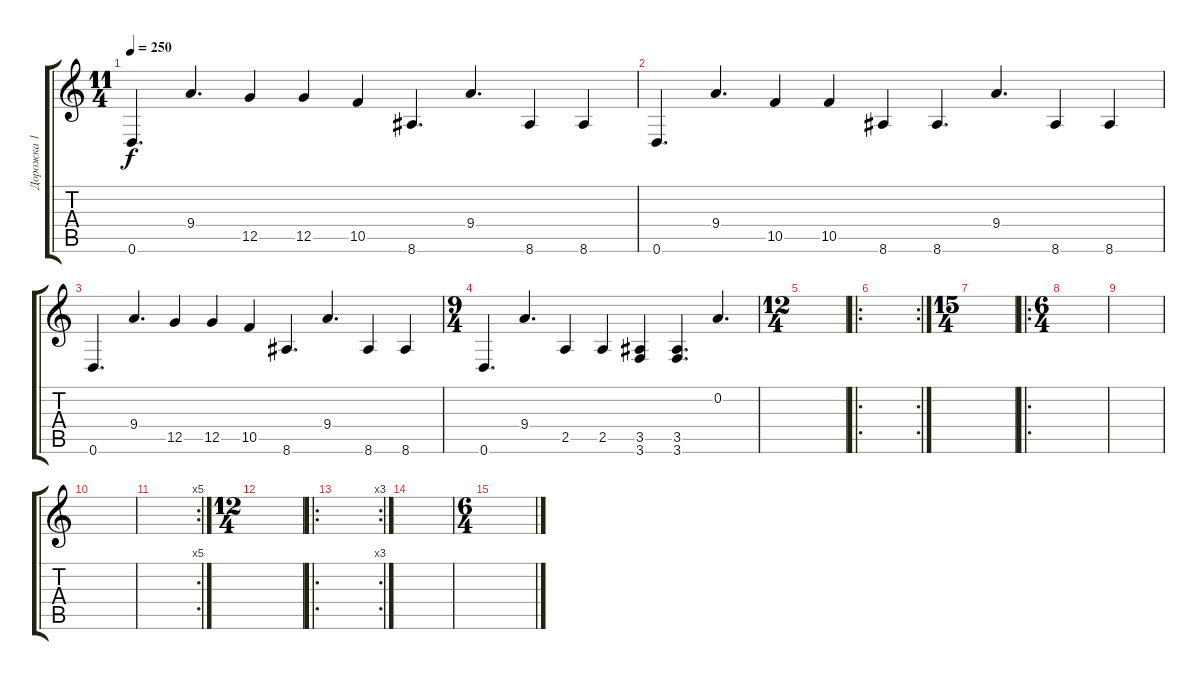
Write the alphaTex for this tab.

\track ("Дорожка 1" "Дорожка 1") {instrument electricguitarjazz}
\staff {score tabs}
\tuning (D4 A3 F3 C3 G2 D2) {hide}
\ts (11 4)
\tempo 250
\clef g2
\ks c
0.6.4{d dy f instrument electricguitarjazz} 9.4.4{d} 12.5.4 12.5.4 10.5.4 8.6.4{d} 9.4.4{d} 8.6.4 8.6.4 |
0.6.4{d} 9.4.4{d} 10.5.4 10.5.4 8.6.4 8.6.4{d} 9.4.4{d} 8.6.4 8.6.4 |
0.6.4{d} 9.4.4{d} 12.5.4 12.5.4 10.5.4 8.6.4{d} 9.4.4{d} 8.6.4 8.6.4 |
\ts (9 4)
0.6.4{d} 9.4.4{d} 2.5.4 2.5.4 (3.5 3.6).4 (3.5 3.6).4{d} 0.2.4{d} |
\ts (12 4)
|
\ro
\rc 2
|
\ts (15 4)
|
\ro
\ts (6 4)
|
|
|
\rc 5
|
\ts (12 4)
|
\ro
\rc 3
|
|
\ts (6 4)
